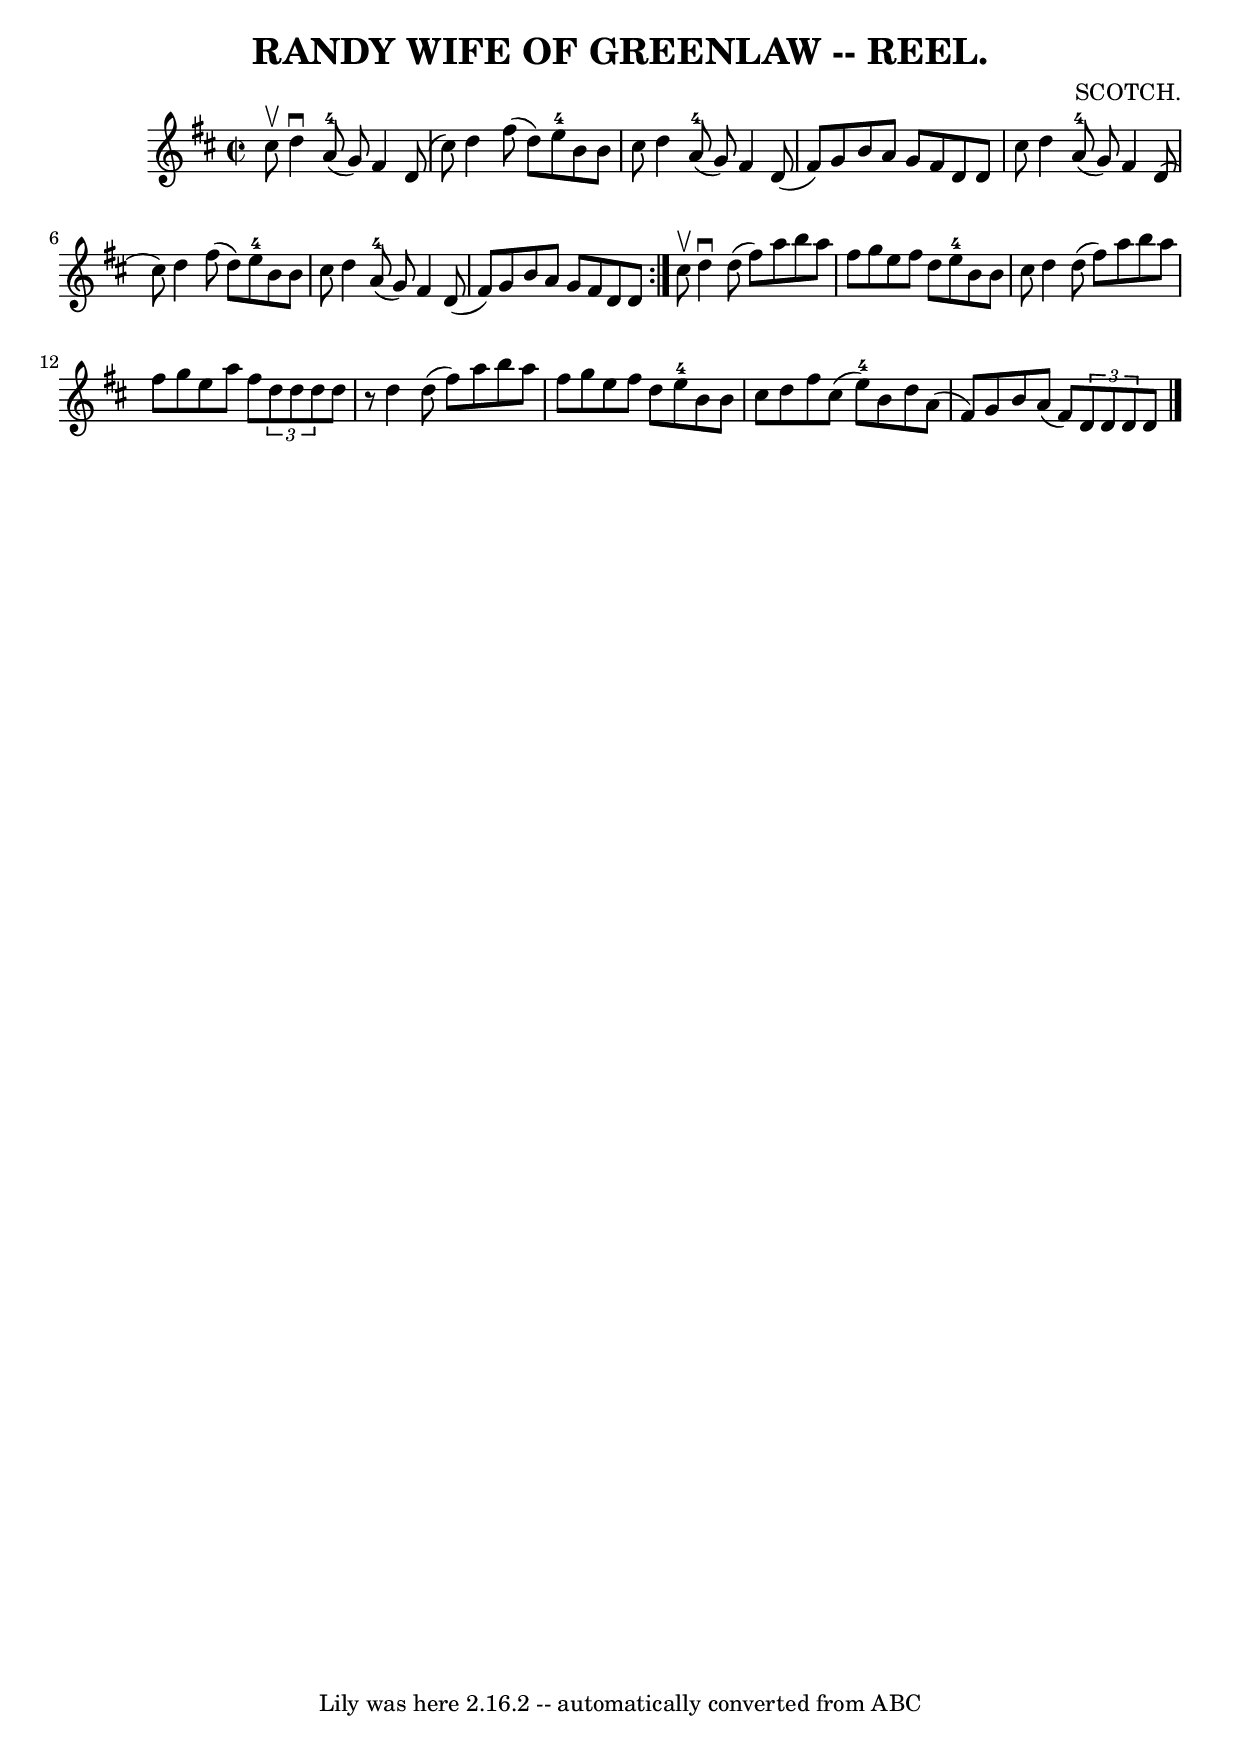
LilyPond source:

\version "2.16.2"
\include "Mammoth.ily"
\header {
  %% book = "Coles 43.7"
  composer = "SCOTCH."
  crossRefNumber = "1"
  footnotes = ""
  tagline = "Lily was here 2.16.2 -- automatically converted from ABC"
  title = "RANDY WIFE OF GREENLAW -- REEL."

}
voicedefault =  {



  \repeat volta 2 {

    \override Staff.TimeSignature #'style = #'C
    \time 2/2 
    \key d \major
    cis''8^\upbow |
    d''4^\downbow a'8 -4(g'8) fis'4 d'8 (cis''8) |
    d''4 fis''8 (
    d''8) e''8-4 b'8 b'8 cis''8  |
    d''4 a'8-4(
    g'8) fis'4 d'8 (fis'8) |
    g'8 b'8 a'8 g'8    
    fis'8 d'8 d'8 cis''8  |
    d''4 a'8-4(g'8)   
    fis'4 d'8 (cis''8) |
    d''4 fis''8 (d''8) e''8 -4 b'8 b'8 cis''8  |
    d''4 a'8-4(g'8) fis'4   
    d'8 (fis'8) |
    g'8 b'8 a'8 g'8 fis'8 d'8 d'8  

  } cis''8^\upbow |
  d''4^\downbow d''8 (fis''8) a''8    
  b''8 a''8 fis''8  |
  g''8 e''8 fis''8 d''8 e''8 -4 b'8 b'8 cis''8  |
  d''4 d''8 (fis''8) a''8    
  b''8 a''8 fis''8  |
  g''8 e''8 a''8 fis''8    
  \times 2/3 { d''8 d''8 d''8  
	     } d''8    r8 |
  d''4 d''8 (
  fis''8) a''8 b''8 a''8 fis''8  |
  g''8 e''8    
  fis''8 d''8 e''8-4 b'8 b'8 cis''8  |
  d''8 fis''8 
  cis''8 (e''8-4) b'8 d''8 a'8 (fis'8) |
  g'8    
  b'8 a'8 (fis'8)   \times 2/3 { d'8 d'8 d'8  
			       } d'8  \bar "|." 
  

}

\score{
  <<

    \context Staff="default"
    {
      \voicedefault 
      
    }

  >>
  \layout {
    
  }
  \midi {
  }

}
